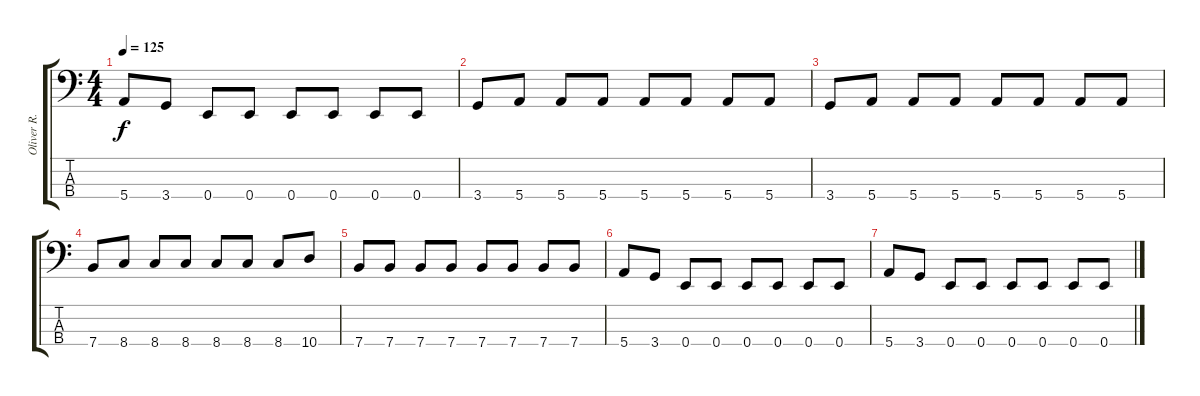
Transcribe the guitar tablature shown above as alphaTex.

\track ("Oliver R. (Bass)" "Oliver R. ") {instrument electricbassfinger}
\staff {score tabs}
\tuning (G2 D2 A1 E1) {hide}
\ts (4 4)
\tempo 125
\clef f4
\ks c
5.4.8{dy f} 3.4.8 0.4.8 0.4.8 0.4.8 0.4.8 0.4.8 0.4.8 |
3.4.8 5.4.8 5.4.8 5.4.8 5.4.8 5.4.8 5.4.8 5.4.8 |
3.4.8 5.4.8 5.4.8 5.4.8 5.4.8 5.4.8 5.4.8 5.4.8 |
7.4.8 8.4.8 8.4.8 8.4.8 8.4.8 8.4.8 8.4.8 10.4.8 |
7.4.8 7.4.8 7.4.8 7.4.8 7.4.8 7.4.8 7.4.8 7.4.8 |
5.4.8 3.4.8 0.4.8 0.4.8 0.4.8 0.4.8 0.4.8 0.4.8 |
5.4.8 3.4.8 0.4.8 0.4.8 0.4.8 0.4.8 0.4.8 0.4.8
